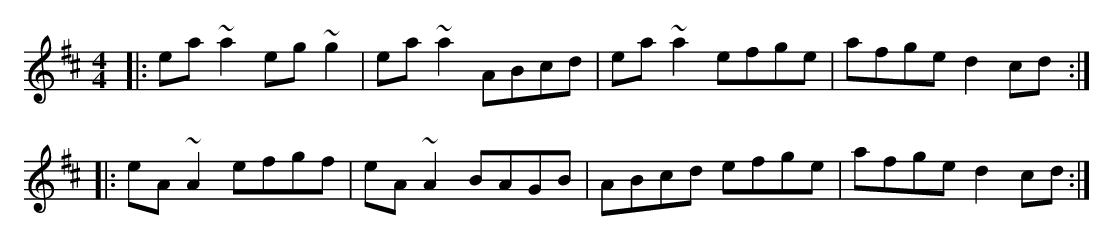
X:1
M:4/4
K:Amix
|:ea~a2 eg~g2|ea~a2 ABcd|ea~a2 efge|afge d2cd:|
|:eA~A2 efgf|eA~A2 BAGB|ABcd efge|afge d2cd:|
